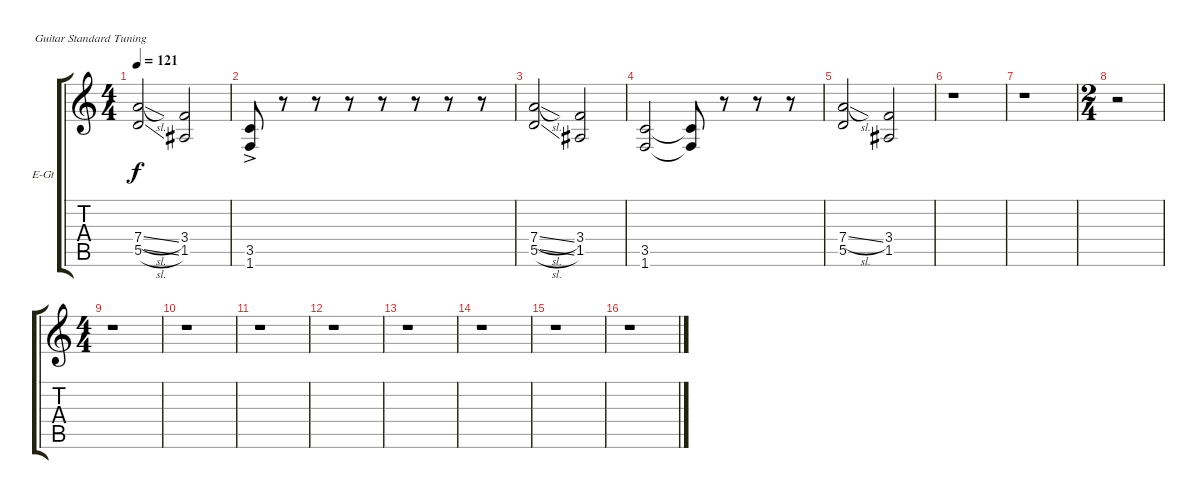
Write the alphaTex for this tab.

\bracketExtendMode groupsimilarinstruments
\firstSystemTrackNameOrientation horizontal
\otherSystemsTrackNameOrientation horizontal
\track ("Lead Guitar" "E-Gt") {instrument distortionguitar}
\staff {score tabs}
\tuning (E4 B3 G3 D3 A2 E2)
\ts (4 4)
\tempo 121
\clef g2
\ks c
(5.5{sl} 7.4{sl}).2{dy f} (3.4 1.5).2 |
(1.6 3.5{ac}).8 r.8 r.8 r.8 r.8 r.8 r.8 r.8 |
(5.5{sl} 7.4{sl}).2 (1.5 3.4).2 |
(1.6 3.5).2 (1.6{t} 3.5{t}).8 r.8 r.8 r.8 |
(7.4{sl} 5.5).2 (3.4 1.5).2 |
r.1 |
r.1 |
\ts (2 4)
r.2 |
\ts (4 4)
r.1 |
r.1 |
r.1 |
r.1 |
r.1 |
r.1 |
r.1 |
r.1
